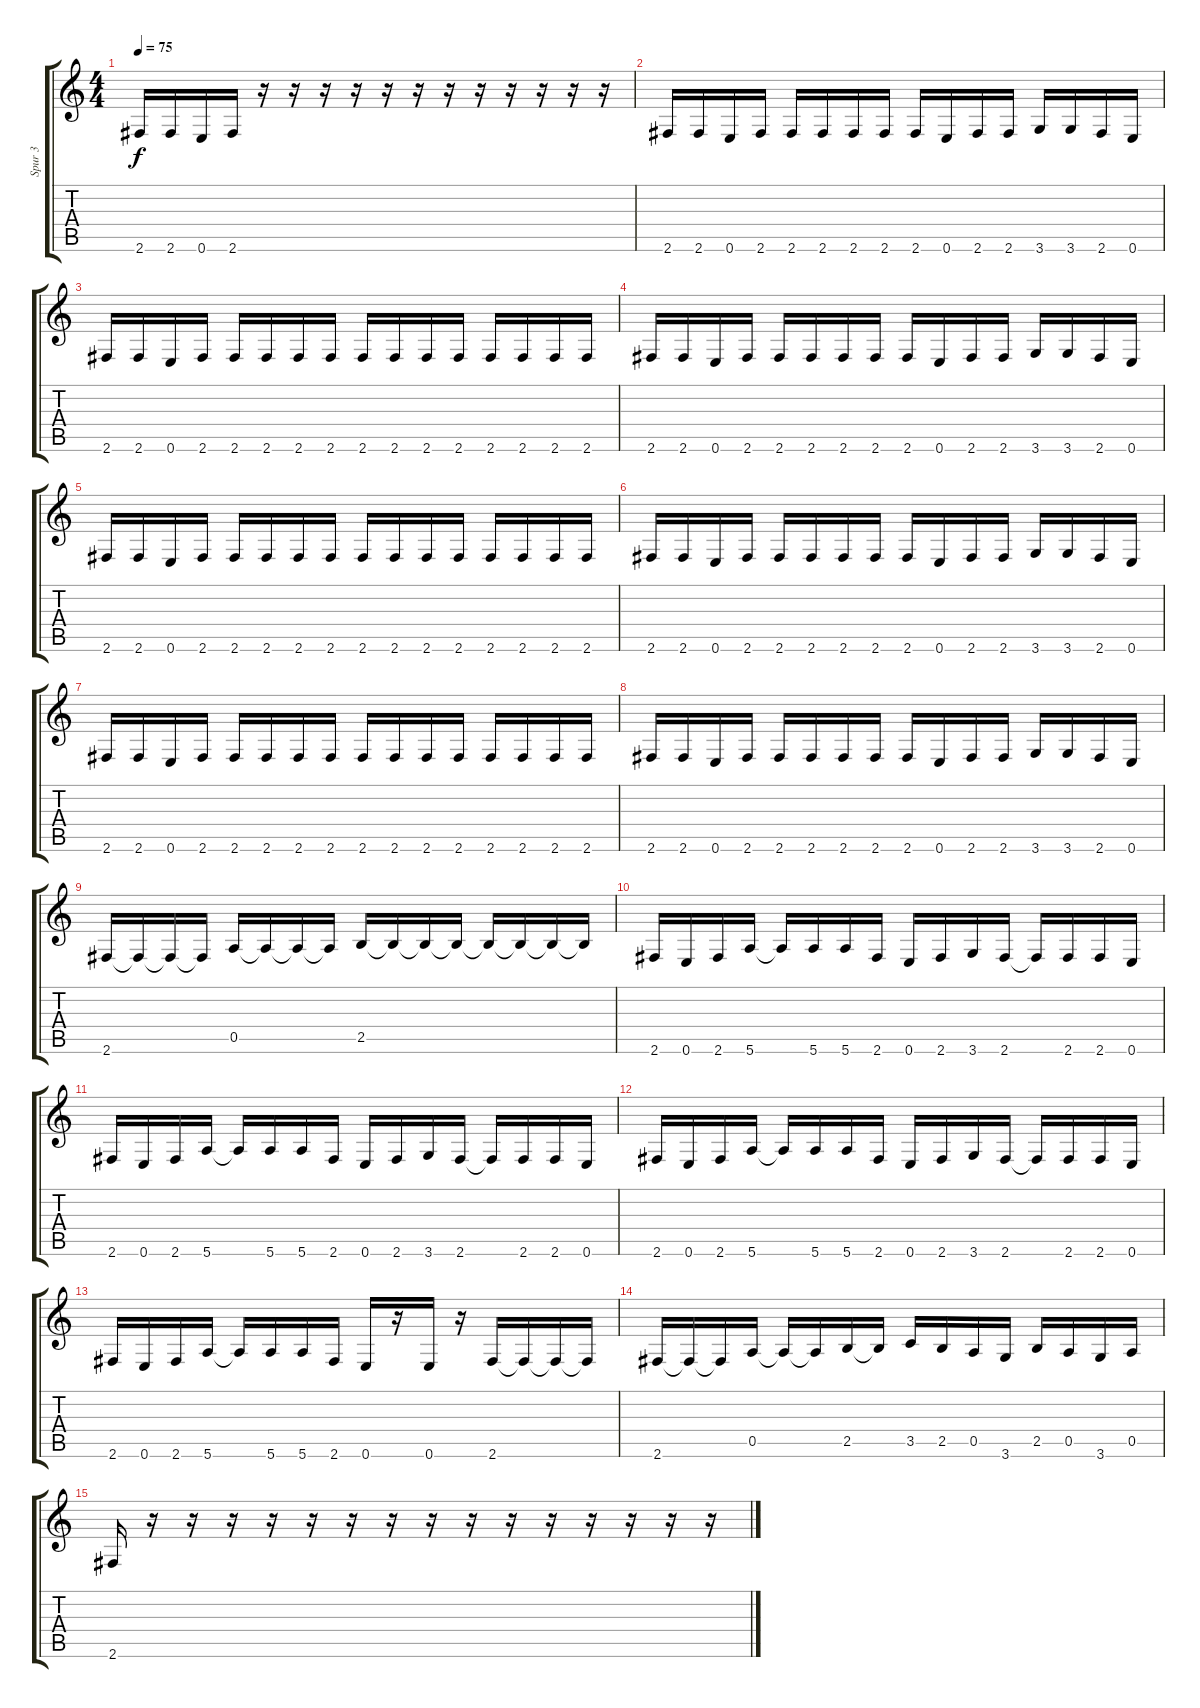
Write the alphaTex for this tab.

\track ("Spur 3" "Spur 3") {instrument electricbasspick}
\staff {score tabs}
\tuning (E4 B3 G3 D3 A2 E2) {hide}
\ts (4 4)
\tempo 75
\clef g2
\ks c
2.6.16{dy f} 2.6.16 0.6.16 2.6.16 r.16 r.16 r.16 r.16 r.16 r.16 r.16 r.16 r.16 r.16 r.16 r.16 |
2.6.16 2.6.16 0.6.16 2.6.16 2.6.16 2.6.16 2.6.16 2.6.16 2.6.16 0.6.16 2.6.16 2.6.16 3.6.16 3.6.16 2.6.16 0.6.16 |
2.6.16 2.6.16 0.6.16 2.6.16 2.6.16 2.6.16 2.6.16 2.6.16 2.6.16 2.6.16 2.6.16 2.6.16 2.6.16 2.6.16 2.6.16 2.6.16 |
2.6.16 2.6.16 0.6.16 2.6.16 2.6.16 2.6.16 2.6.16 2.6.16 2.6.16 0.6.16 2.6.16 2.6.16 3.6.16 3.6.16 2.6.16 0.6.16 |
2.6.16 2.6.16 0.6.16 2.6.16 2.6.16 2.6.16 2.6.16 2.6.16 2.6.16 2.6.16 2.6.16 2.6.16 2.6.16 2.6.16 2.6.16 2.6.16 |
2.6.16 2.6.16 0.6.16 2.6.16 2.6.16 2.6.16 2.6.16 2.6.16 2.6.16 0.6.16 2.6.16 2.6.16 3.6.16 3.6.16 2.6.16 0.6.16 |
2.6.16 2.6.16 0.6.16 2.6.16 2.6.16 2.6.16 2.6.16 2.6.16 2.6.16 2.6.16 2.6.16 2.6.16 2.6.16 2.6.16 2.6.16 2.6.16 |
2.6.16 2.6.16 0.6.16 2.6.16 2.6.16 2.6.16 2.6.16 2.6.16 2.6.16 0.6.16 2.6.16 2.6.16 3.6.16 3.6.16 2.6.16 0.6.16 |
2.6.16 2.6{t}.16 2.6{t}.16 2.6{t}.16 0.5.16 0.5{t}.16 0.5{t}.16 0.5{t}.16 2.5.16 2.5{t}.16 2.5{t}.16 2.5{t}.16 2.5{t}.16 2.5{t}.16 2.5{t}.16 2.5{t}.16 |
2.6.16 0.6.16 2.6.16 5.6.16 5.6{t}.16 5.6.16 5.6.16 2.6.16 0.6.16 2.6.16 3.6.16 2.6.16 2.6{t}.16 2.6.16 2.6.16 0.6.16 |
2.6.16 0.6.16 2.6.16 5.6.16 5.6{t}.16 5.6.16 5.6.16 2.6.16 0.6.16 2.6.16 3.6.16 2.6.16 2.6{t}.16 2.6.16 2.6.16 0.6.16 |
2.6.16 0.6.16 2.6.16 5.6.16 5.6{t}.16 5.6.16 5.6.16 2.6.16 0.6.16 2.6.16 3.6.16 2.6.16 2.6{t}.16 2.6.16 2.6.16 0.6.16 |
2.6.16 0.6.16 2.6.16 5.6.16 5.6{t}.16 5.6.16 5.6.16 2.6.16 0.6.16 r.16 0.6.16 r.16 2.6.16 2.6{t}.16 2.6{t}.16 2.6{t}.16 |
2.6.16 2.6{t}.16 2.6{t}.16 0.5.16 0.5{t}.16 0.5{t}.16 2.5.16 2.5{t}.16 3.5.16 2.5.16 0.5.16 3.6.16 2.5.16 0.5.16 3.6.16 0.5.16 |
2.6.16 r.16 r.16 r.16 r.16 r.16 r.16 r.16 r.16 r.16 r.16 r.16 r.16 r.16 r.16 r.16
